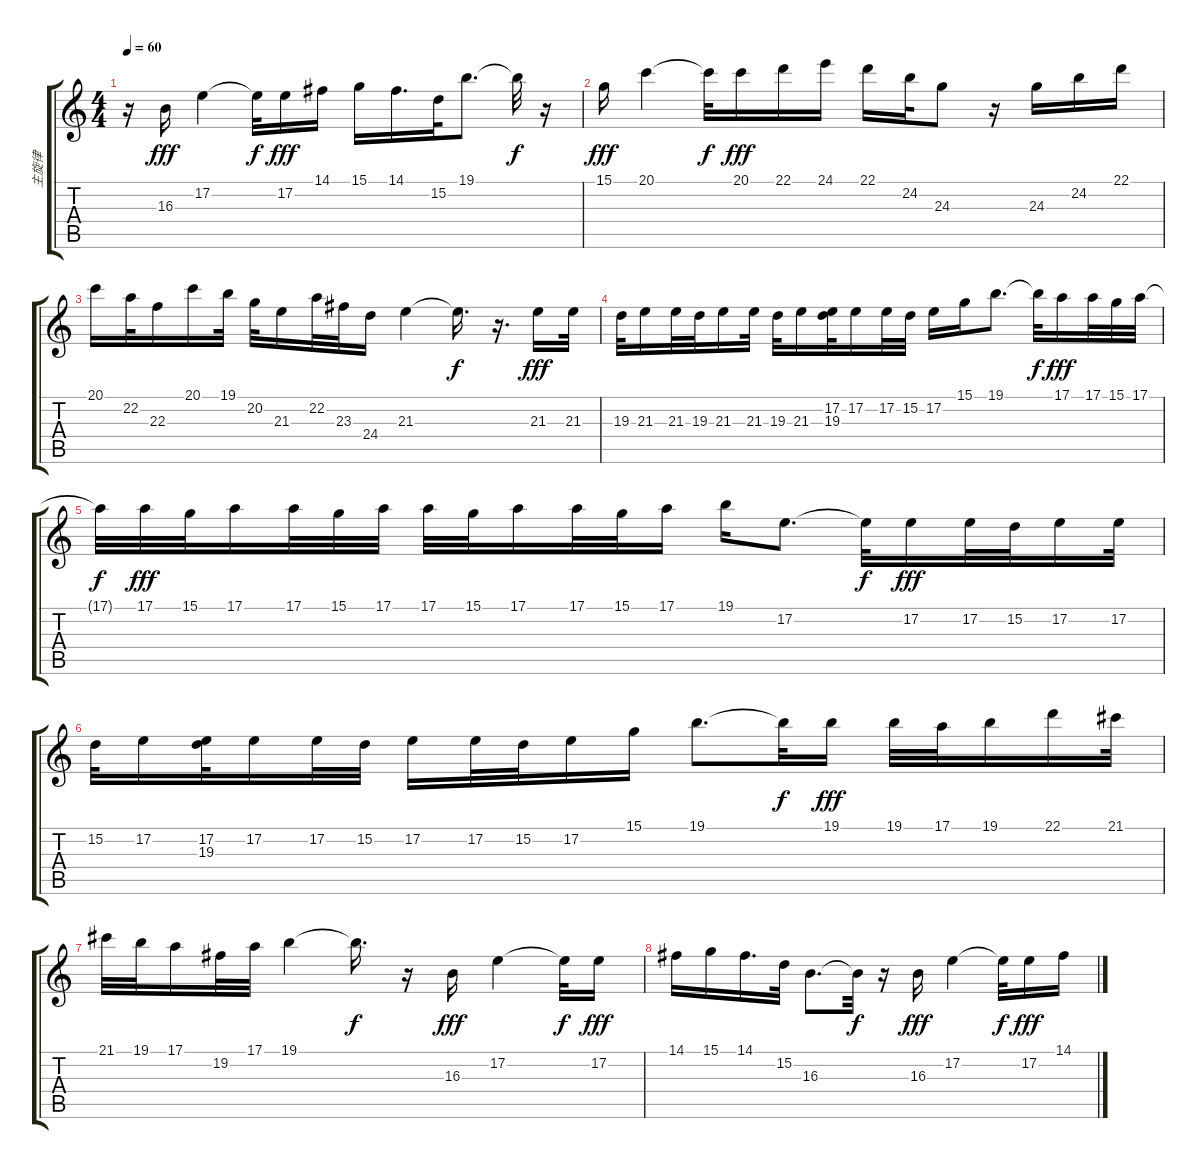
\track ("主旋律" "主旋律") {instrument lead1square}
\staff {score tabs}
\tuning (E4 B3 G3 D3 A2 E2) {hide}
\ts (4 4)
\tempo 60
\clef g2
\ks c
r.16{dy f} 16.3.16{dy fff} 17.2.4 17.2{t}.32{dy f} 17.2.16{dy fff} 14.1.16 15.1.16 14.1.16{d} 15.2.32 19.1.8{d} 19.1{t}.32{dy f} r.16 |
15.1.16{dy fff} 20.1.4 20.1{t}.32{dy f} 20.1.16{dy fff} 22.1.16 24.1.16 22.1.16 24.2.32 24.3.8 r.16 24.3.16 24.2.16 22.1.16 |
20.1.16 22.2.32 22.3.16 20.1.16 19.1.32 20.2.32 21.3.16 22.2.32 23.3.32 24.4.16 21.3.4 21.3{t}.16{d dy f} r.16{d} 21.3.16{dy fff} 21.3.32 |
19.3.32 21.3.16 21.3.32 19.3.32 21.3.16 21.3.32 19.3.32 21.3.16 (17.2 19.3).32 17.2.16 17.2.32 15.2.32 17.2.16 15.1.16 19.1.8{d} 19.1{t}.32{dy f} 17.1.16{dy fff} 17.1.32 15.1.32 17.1.32 |
17.1{t}.32{dy f} 17.1.32{dy fff} 15.1.32 17.1.16 17.1.32 15.1.32 17.1.32 17.1.32 15.1.32 17.1.16 17.1.32 15.1.32 17.1.16 19.1.16 17.2.8{d} 17.2{t}.32{dy f} 17.2.16{dy fff} 17.2.32 15.2.32 17.2.16 17.2.32 |
15.2.32 17.2.16 (17.2 19.3).32 17.2.16 17.2.32 15.2.32 17.2.16 17.2.32 15.2.32 17.2.16 15.1.16 19.1.8{d} 19.1{t}.32{dy f} 19.1.16{dy fff} 19.1.32 17.1.32 19.1.16 22.1.16 21.1.32 |
21.1.32 19.1.32 17.1.16 19.2.32 17.1.32 19.1.4 19.1{t}.16{d dy f} r.16 16.3.16{dy fff} 17.2.4 17.2{t}.32{dy f} 17.2.16{dy fff} |
14.1.16 15.1.16 14.1.16{d} 15.2.32 16.3.8{d} 16.3{t}.32{dy f} r.16 16.3.16{dy fff} 17.2.4 17.2{t}.32{dy f} 17.2.16{dy fff} 14.1.16
